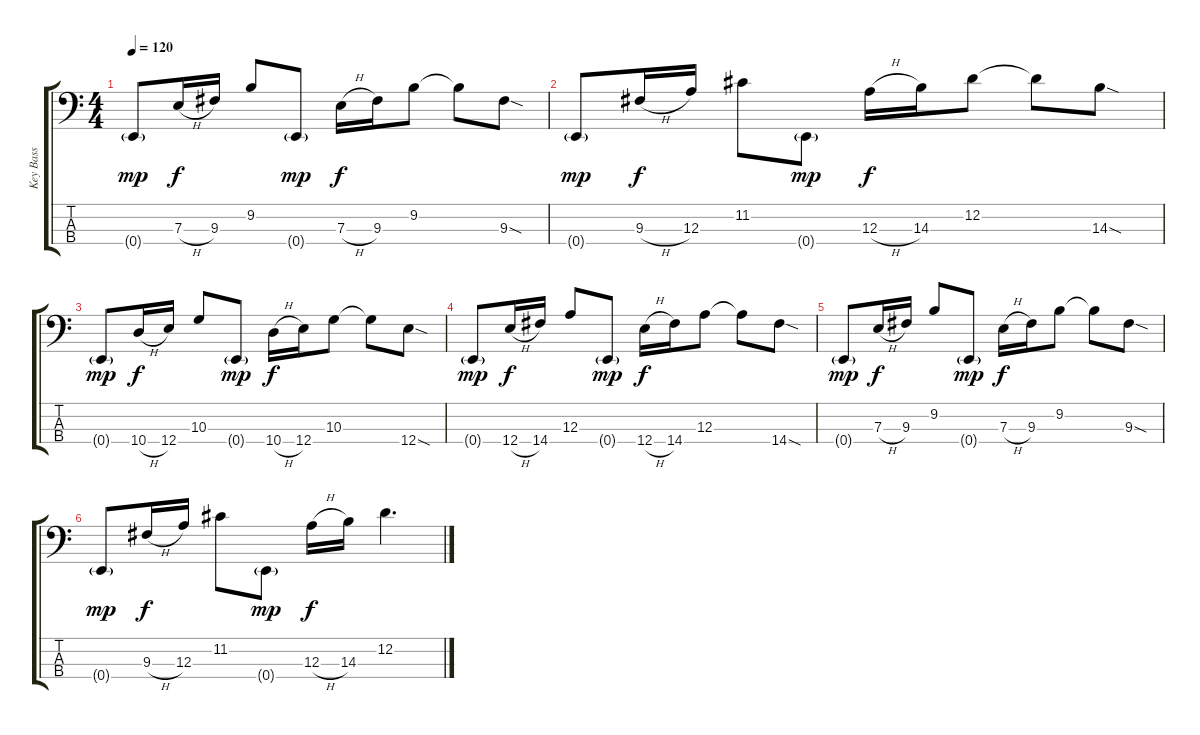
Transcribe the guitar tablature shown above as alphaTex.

\track ("Key Bass" "Key Bass") {instrument fretlessbass}
\staff {score tabs}
\tuning (G2 D2 A1 E1) {hide}
\ts (4 4)
\tempo 120
\clef f4
\ks c
0.4{g}.8{dy mp} 7.3{h}.16{dy f} 9.3.16 9.2.8 0.4{g}.8{dy mp} 7.3{h}.16{dy f} 9.3.16 9.2.8 9.2{t}.8 9.3{sod}.8 |
0.4{g}.8{dy mp} 9.3{h}.16{dy f} 12.3.16 11.2.8 0.4{g}.8{dy mp} 12.3{h}.16{dy f} 14.3.16 12.2.8 12.2{t}.8 14.3{sod}.8 |
0.4{g}.8{dy mp} 10.4{h}.16{dy f} 12.4.16 10.3.8 0.4{g}.8{dy mp} 10.4{h}.16{dy f} 12.4.16 10.3.8 10.3{t}.8 12.4{sod}.8 |
0.4{g}.8{dy mp} 12.4{h}.16{dy f} 14.4.16 12.3.8 0.4{g}.8{dy mp} 12.4{h}.16{dy f} 14.4.16 12.3.8 12.3{t}.8 14.4{sod}.8 |
0.4{g}.8{dy mp} 7.3{h}.16{dy f} 9.3.16 9.2.8 0.4{g}.8{dy mp} 7.3{h}.16{dy f} 9.3.16 9.2.8 9.2{t}.8 9.3{sod}.8 |
0.4{g}.8{dy mp} 9.3{h}.16{dy f} 12.3.16 11.2.8 0.4{g}.8{dy mp} 12.3{h}.16{dy f} 14.3.16 12.2.4{d}
